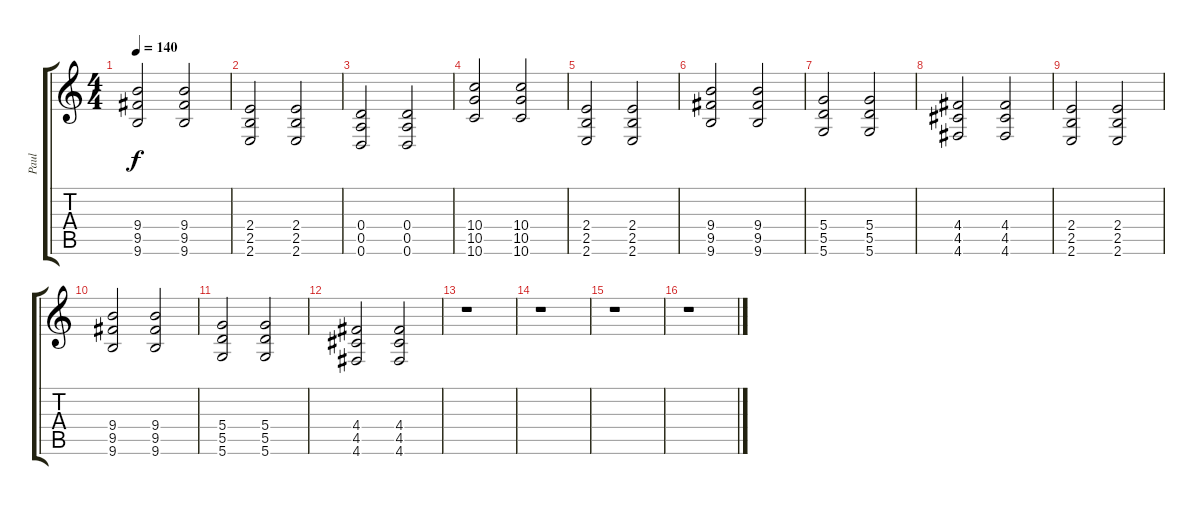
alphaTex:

\track ("Paul" "Paul") {instrument distortionguitar}
\staff {score tabs}
\tuning (E4 B3 G3 D3 A2 D2) {hide}
\ts (4 4)
\tempo 140
\clef g2
\ks c
(9.4 9.5 9.6).2{dy f volume 10} (9.4 9.5 9.6).2 |
(2.4 2.5 2.6).2 (2.4 2.5 2.6).2 |
(0.4 0.5 0.6).2 (0.4 0.5 0.6).2 |
(10.4 10.5 10.6).2 (10.4 10.5 10.6).2 |
(2.4 2.5 2.6).2 (2.4 2.5 2.6).2 |
(9.4 9.5 9.6).2 (9.4 9.5 9.6).2 |
(5.4 5.5 5.6).2 (5.4 5.5 5.6).2 |
(4.4 4.5 4.6).2 (4.4 4.5 4.6).2 |
(2.4 2.5 2.6).2 (2.4 2.5 2.6).2 |
(9.4 9.5 9.6).2 (9.4 9.5 9.6).2 |
(5.4 5.5 5.6).2 (5.4 5.5 5.6).2 |
(4.4 4.5 4.6).2 (4.4 4.5 4.6).2 |
r.1 |
r.1 |
r.1 |
r.1
